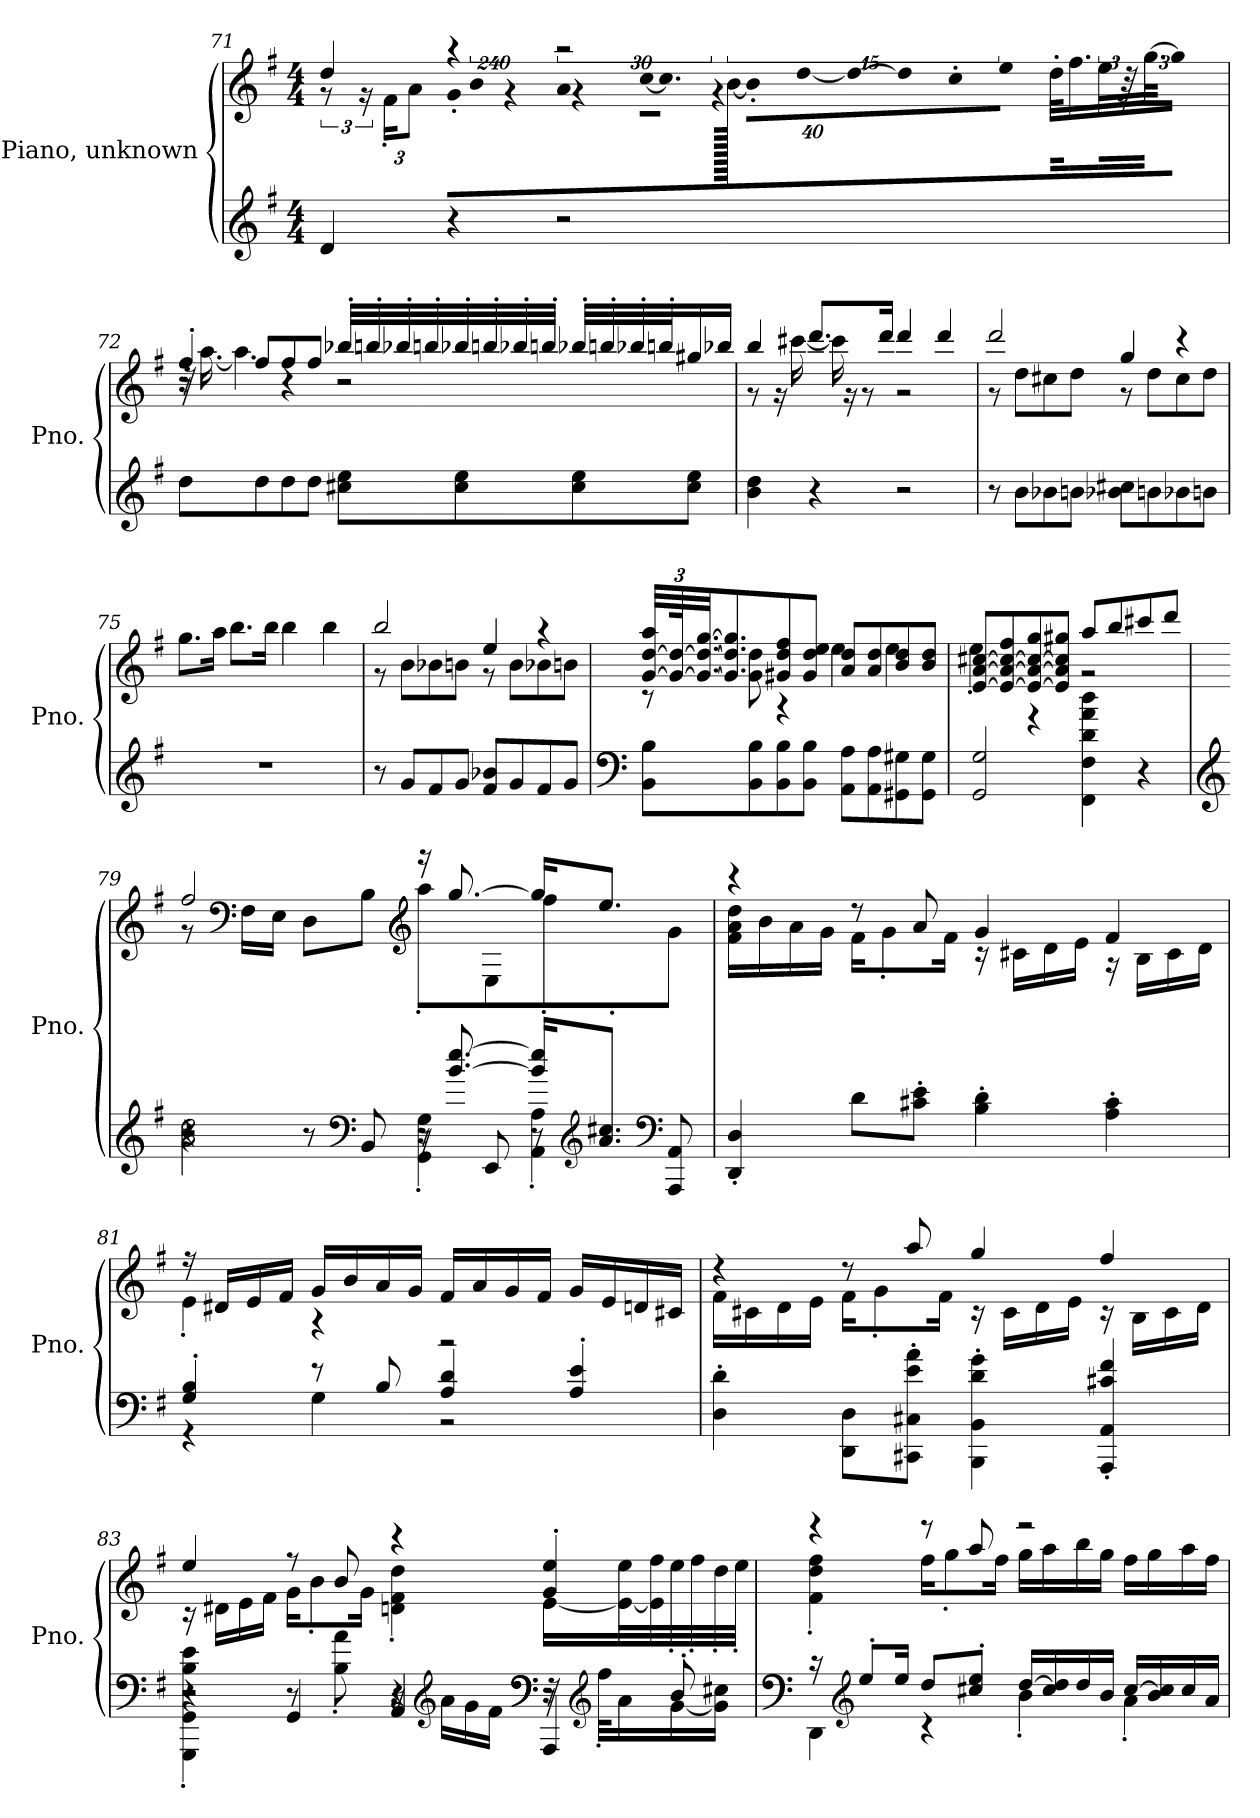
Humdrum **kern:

**kern	**kern
*part1	*part1
*staff2	*staff1
*I"Piano, unknown	*
*I'Pno.	*
*clefG2	*clefG2
*k[f#]	*k[f#]
*M4/4	*M4/4
=71	=71
*	*^
4d/	4dd/	12r
.	.	24r
.	.	24f#'\KL
.	.	12a\J
!	!	!LO:N:vis=32
4r	4r	640%23g'\KLL
!	!	!LO:N:vis=16
.	.	1920%137b\JJ
!	!	!LO:N:vis=64
.	.	960%17r
!	!	!LO:N:vis=64
.	.	960%17a\
!	!	!LO:N:vis=64
.	.	960%17r
.	.	1920ryy
!	!	!LO:N:vis=64
.	.	[960%17cc\KLLL
!	!	!LO:N:vis=32.
.	.	1920%103cc\JJJ]
!	!	!LO:N:vis=64
.	.	960%17r
2r	2r	[1920b\
.	.	1920%47b'\LLL]
.	.	[40dd\J
.	.	20dd\_
.	.	40dd\L]
.	.	40cc'\JJ
.	.	10ee\J
.	.	32dd'\KLL
.	.	16.ff#\
.	.	48ee\JJk
.	.	96r
.	.	[48.gg\KLL
.	.	16gg\JJ]
!!LO:LB:g=z
=72	=72	=72
*	*	*^
8dd\L	8r	32r	4ff#'/
.	.	[16.aa\	.
8dd\	8ff#/L	4.aa\]	.
8dd\	8ff#/	.	4r
8dd\J	8ff#/J	.	.
8cc#X\ 8ee\L	32bb-X'/LLL	2r	2r
.	32bbn'/	.	.
.	32bb-X'/	.	.
.	32bbn'/	.	.
8cc#\ 8ee\	32bb-X'/	.	.
.	32bbn'/	.	.
.	32bb-X'/	.	.
.	32bbn'/JJJ	.	.
8cc#\ 8ee\	32bb-X'/LLL	.	.
.	32bbn'/	.	.
.	32bb-X'/	.	.
.	32bbn'/J	.	.
8cc#\ 8ee\J	16gg#X/	.	.
.	16bb-X/JJ	.	.
*	*	*v	*v
=73	=73	=73
4b\ 4dd\	4bb/	8r
.	.	16r
.	.	[16ccc#X\
4r	8.ddd/L	16ccc#\]
.	.	16r
.	.	8r
.	16ddd/Jk	.
2r	4ddd/	2r
.	4ddd/	.
!!LO:LB:g=z	!!
=74	=74	=74
8r	2ddd/	8r
8b\L	.	8dd\L
8b-X\	.	8cc#X\
8bn\J	.	8dd\J
8b-X\ 8cc#X\L	4gg/	8r
8bn\	.	8dd\L
8b-X\	4r	8cc#\
8bn\J	.	8dd\J
*	*v	*v
=75	=75
1r	8.gg\L
.	16aa\Jk
.	8.bb\L
.	16bb\Jk
.	4bb\
.	4bb\
=76	=76
*	*^
8r	2bb/	8r
8g/L	.	8b\L
8f#/	.	8b-X\
8g/J	.	8bn\J
8f#/ 8b-X/L	4ee/	8r
8g/	.	8b\L
8f#/	4r	8b-X\
8g/J	.	8bn\J
!!LO:LB:g=z	!!
=77	=77	=77
*clefF4	*	*
*	*Xbrackettup	*
8BB\ 8B\L	[48g/ [48dd/ 48aa/LLL	8r
.	96g/_ 96dd/_K	.
.	48.g/_ 48.dd/_ [48.gg/JJ	.
.	8.g/] 8.dd/] 8.gg/]	.
8BB\ 8B\	.	8g\ 8dd\
8BB\ 8B\	8g#X/ 8dd/ 8ff#/	4r
8BB\ 8B\J	8g#/ 8dd/ 8ee/J	.
8AA\ 8A\L	8a/ 8dd/L	4ee\
8AA\ 8A\	8a/ 8dd/	.
8GG#X\ 8G#X\	8b/ 8dd/	4ee\
8GG#\ 8G#\J	8b/ 8dd/J	.
=78	=78	=78
2GG/ 2G/	[8e/ [8a/ [8cc#X/L	4ee'\
.	8e/_ 8a/_ 8cc#/_ 8ff#/	.
.	8e/_ 8a/_ 8cc#/_ 8gg/	4r
.	8e/] 8a/] 8cc#/] 8gg#X/J	.
4FF#\ 4F#\ 4d\ 4a\ 4dd\	8aa/L	2r
.	8bb/	.
4r	8ccc#X/	.
.	8ddd/J	.
!!LO:LB:g=z	!!
=79	=79	=79
*clefG2	*	*
*^	*	*
*	*^	*	*
2r	2a\ 2dd\	4r	2ff#/	8r
*	*	*	*clefF4	*
.	.	.	.	16F#\LL
.	.	.	.	16E\JJ
.	.	8r	.	8D\L
*clefF4	*	*	*	*
.	.	8BB/	.	8B\J
*	*	*	*clefG2	*
16r	4GG\' 4G\'	8r	16r	8aa'\L
[8.b/ [8.ee/	.	.	[8.gg/	.
.	.	8EE/	.	8E\
16b/] 16ee/]KL	4AA\' 4A\'	8r	16gg/KL]	8ff#'\
*clefG2	*	*	*	*
8.a/' 8.cc#X/'J	.	.	8.ee/J	.
*clefF4	*	*	*	*
.	.	8AAA/ 8AA/	.	8g\J
*v	*v	*v	*	*
=80	=80	=80
4DD/' 4D/'	4r	16f#\ 16a\ 16dd\LL
.	.	16b\
.	.	16a\
.	.	16g\JJ
8d\L	8r	16f#\KL
.	.	8g'\
8c#X\' 8e\'J	8a/	.
.	.	16f#\Jk
4B\' 4d\'	4g/	16r
.	.	16c#X\LL
.	.	16d\
.	.	16e\JJ
4A\' 4c#\'	4f#/	16r
.	.	16B\LL
.	.	16c#\
.	.	16d\JJ
!!LO:LB:g=z	!!
=81	=81	=81
*^	*	*
4G/' 4B/'	4r	16r	4e'\
.	.	16d#X/LL	.
.	.	16e/	.
.	.	16f#/JJ	.
8r	4G\	16g/LL	4r
.	.	16b/	.
8B/	.	16a/	.
.	.	16g/JJ	.
4A/ 4d/	2r	16f#/LL	2r
.	.	16a/	.
.	.	16g/	.
.	.	16f#/JJ	.
4A/' 4e/'	.	16g/LL	.
.	.	16e/	.
.	.	16dn/	.
.	.	16c#X/JJ	.
*v	*v	*	*
=82	=82	=82
4D\' 4d\'	4r	16f#\LL
.	.	16c#X\
.	.	16d\
.	.	16e\JJ
8DD\ 8D\L	8r	16f#\KL
.	.	8g'\
8CC#X\' 8C#X\' 8e\' 8a\'J	8aa/	.
.	.	16f#\Jk
4BBB\' 4BB\' 4d\' 4g\'	4gg/	16r
.	.	16c#\LL
.	.	16d\
.	.	16e\JJ
4AAA/' 4AA/' 4c#X/' 4f#/'	4ff#/	16r
.	.	16B\LL
.	.	16c#\
.	.	16d\JJ
!!LO:PB:g=z	!!
=83	=83	=83
*^	*	*
*	*^	*	*
2r	4GGG\' 4GG\' 4B\' 4e\'	4r	4ee/	16r
.	.	.	.	16d#X\LL
.	.	.	.	16e\
.	.	.	.	16f#\JJ
.	8r	4GG/	8r	16g\KL
.	.	.	.	8b'\
.	8B\' 8a\'	.	8b/	.
.	.	.	.	16g\Jk
4r	16r	4AA/	4r	4dn\' 4f#\' 4dd\'
*clefG2	*	*	*	*
.	16a\LL	.	.	.
.	16g\	.	.	.
.	16f#\JJ	.	.	.
*clefF4	*	*	*	*
8r	32r	4AAA/	4g/' 4ee/'	[16e\LL
*clefG2	*	*	*	*
.	32ff#'\KLL	.	.	.
.	16a\	.	.	32e\_ 32ee\L
.	.	.	.	32e\] 32ff#\
8b'/	[16g\	.	.	32ee'\
.	.	.	.	32ff#'\
.	16g\] 16cc#X\JJ	.	.	32dd'\
.	.	.	.	32ee'\JJJ
*v	*v	*v	*	*
!!LO:LB:g=z	!!
=84	=84	=84
*clefF4	*	*
*^	*	*
16r	4DD\	4r	4f#\' 4dd\' 4ff#\'
*clefG2	*	*	*
8ee'/L	.	.	.
16ee/Jk	.	.	.
8dd/L	4r	8r	16ff#\KL
.	.	.	8gg'\
8cc#X/' 8ee/'J	.	8aa/	.
.	.	.	16ff#\Jk
[16dd/LL	4b'\	2r	16gg\LL
16cc#/ 16dd/]	.	.	16aa\
16dd/	.	.	16bb\
16b/JJ	.	.	16gg\JJ
[16cc#/LL	4a'\	.	16ff#\LL
16b/ 16cc#/]	.	.	16gg\
16cc#/	.	.	16aa\
16a/JJ	.	.	16ff#\JJ
*v	*v	*	*
*	*v	*v
=	=
*-	*-
